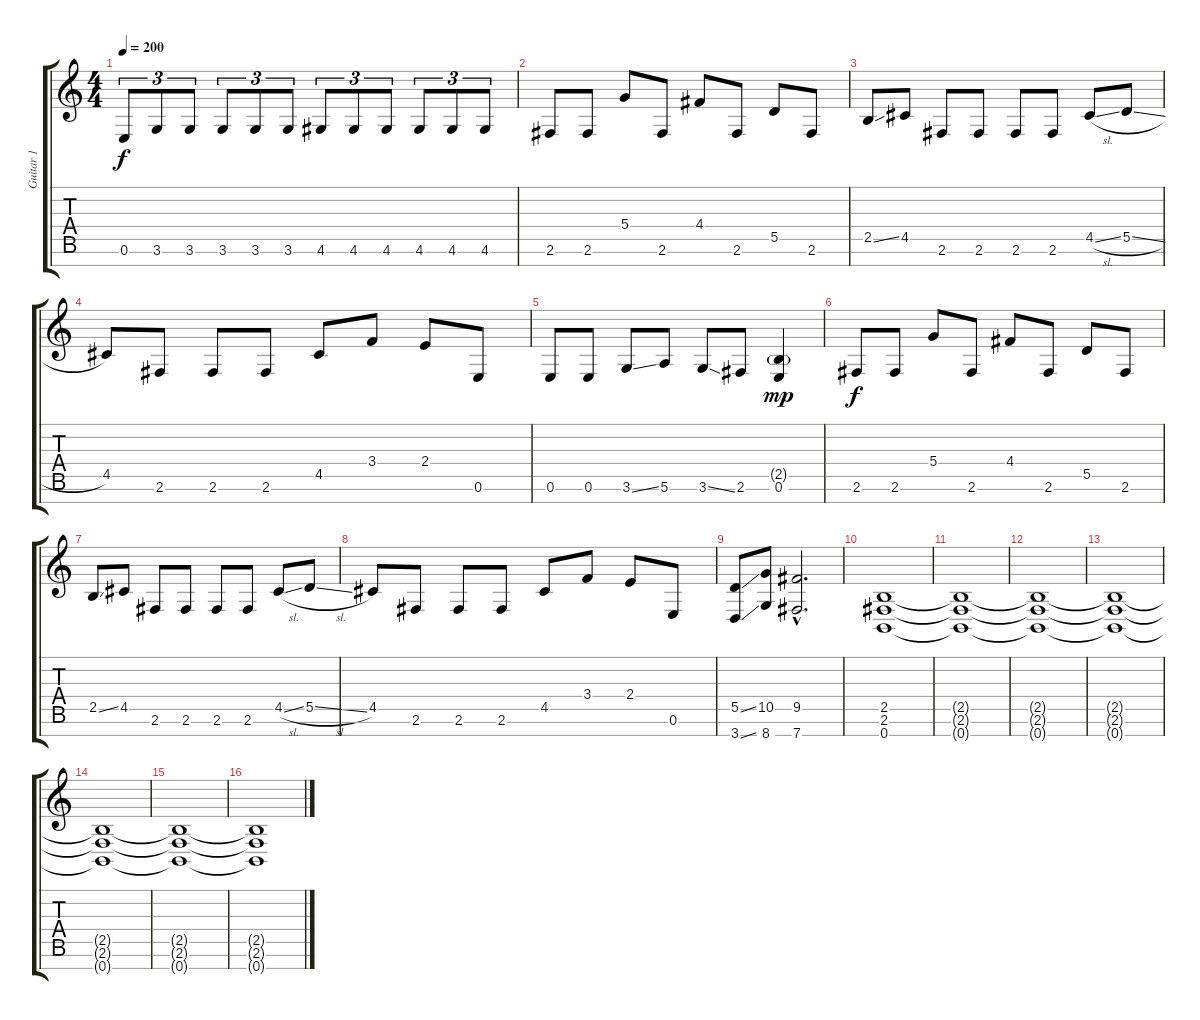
\track ("Guitar 1" "Guitar 1") {instrument distortionguitar}
\staff {score tabs}
\tuning (E4 B3 G3 D3 A2 E2 B1) {hide}
\ts (4 4)
\tempo 200
\clef g2
\ks c
0.6.8{tu (3 2) dy f} 3.6.8{tu (3 2)} 3.6.8{tu (3 2)} 3.6.8{tu (3 2)} 3.6.8{tu (3 2)} 3.6.8{tu (3 2)} 4.6.8{tu (3 2)} 4.6.8{tu (3 2)} 4.6.8{tu (3 2)} 4.6.8{tu (3 2)} 4.6.8{tu (3 2)} 4.6.8{tu (3 2)} |
2.6.8 2.6.8 5.4.8 2.6.8 4.4.8 2.6.8 5.5.8 2.6.8 |
2.5{ss}.8 4.5.8 2.6.8 2.6.8 2.6.8 2.6.8 4.5{sl}.8 5.5{sl}.8 |
4.5.8 2.6.8 2.6.8 2.6.8 4.5.8 3.4.8 2.4.8 0.6.8 |
0.6.8 0.6.8 3.6{ss}.8 5.6.8 3.6{ss}.8 2.6.8 (2.5{g} 0.6).4{dy mp} |
2.6.8{dy f} 2.6.8 5.4.8 2.6.8 4.4.8 2.6.8 5.5.8 2.6.8 |
2.5{ss}.8 4.5.8 2.6.8 2.6.8 2.6.8 2.6.8 4.5{sl}.8 5.5{sl}.8 |
4.5.8 2.6.8 2.6.8 2.6.8 4.5.8 3.4.8 2.4.8 0.6.8 |
(5.5{ss} 3.7{ss}).8 (10.5 8.7).8 (9.5{hac} 7.7{hac}).2{d} |
(2.5 2.6 0.7).1 |
(2.5{t} 2.6{t} 0.7{t}).1 |
(2.5{t} 2.6{t} 0.7{t}).1 |
(2.5{t} 2.6{t} 0.7{t}).1 |
(2.5{t} 2.6{t} 0.7{t}).1 |
(2.5{t} 2.6{t} 0.7{t}).1 |
(2.5{t} 2.6{t} 0.7{t}).1
